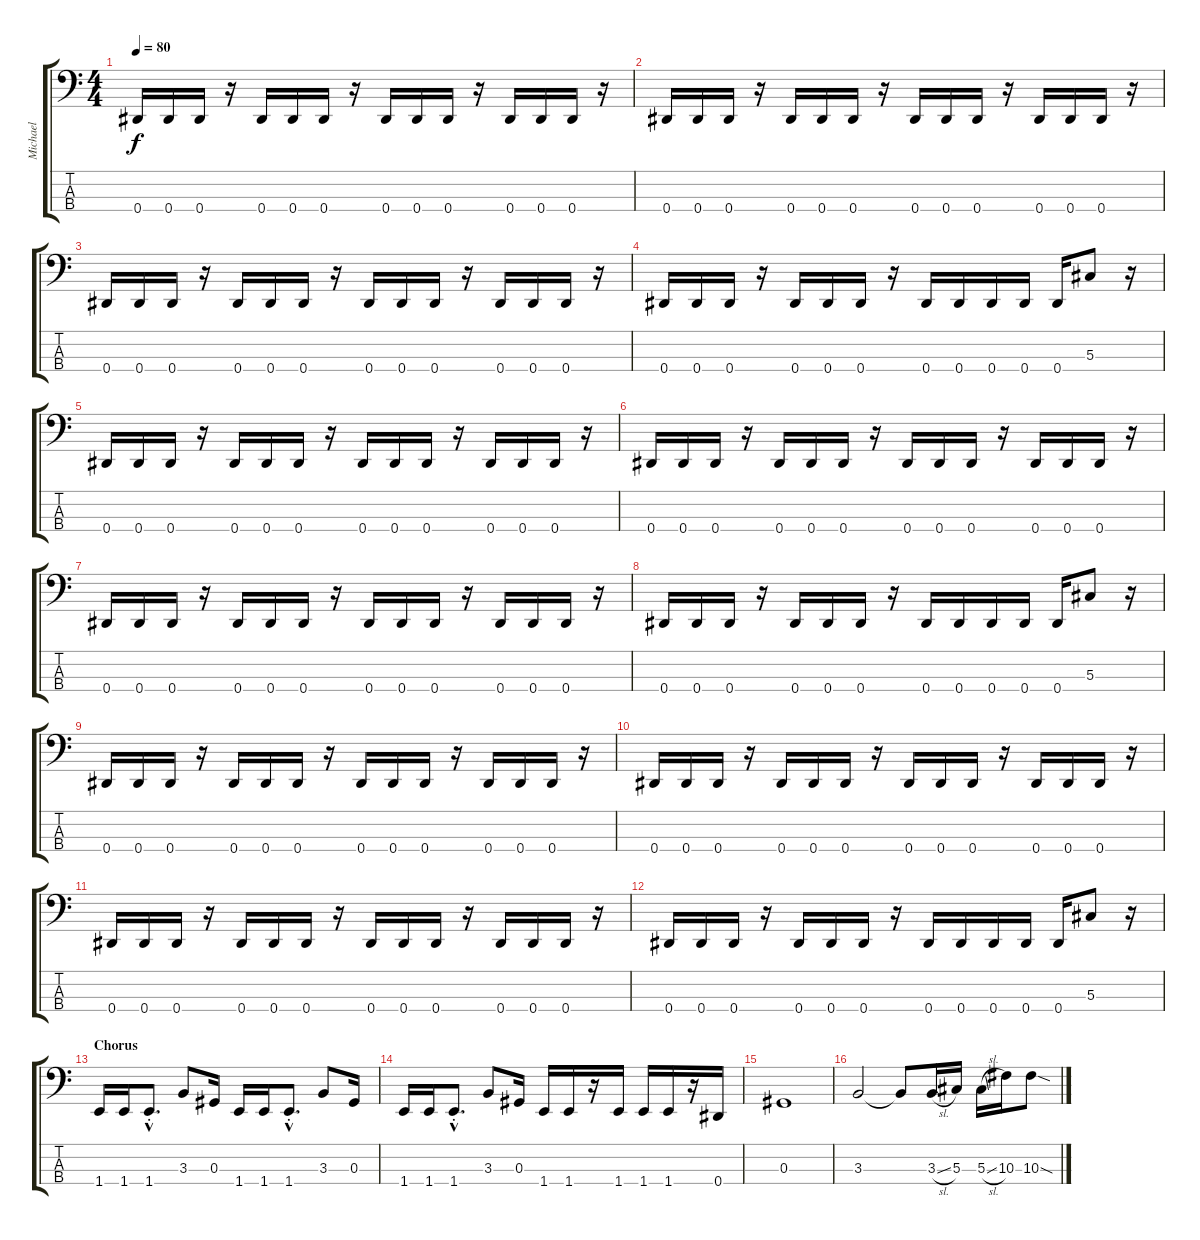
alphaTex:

\track ("Michael" "Michael") {instrument electricbassfinger}
\staff {score tabs}
\tuning (Gb2 Db2 Ab1 Eb1) {hide}
\ts (4 4)
\tempo 80
\clef f4
\ks c
0.4.16{dy f} 0.4.16 0.4.16 r.16 0.4.16 0.4.16 0.4.16 r.16 0.4.16 0.4.16 0.4.16 r.16 0.4.16 0.4.16 0.4.16 r.16 |
0.4.16 0.4.16 0.4.16 r.16 0.4.16 0.4.16 0.4.16 r.16 0.4.16 0.4.16 0.4.16 r.16 0.4.16 0.4.16 0.4.16 r.16 |
0.4.16 0.4.16 0.4.16 r.16 0.4.16 0.4.16 0.4.16 r.16 0.4.16 0.4.16 0.4.16 r.16 0.4.16 0.4.16 0.4.16 r.16 |
0.4.16 0.4.16 0.4.16 r.16 0.4.16 0.4.16 0.4.16 r.16 0.4.16 0.4.16 0.4.16 0.4.16 0.4.16 5.3.8 r.16 |
0.4.16 0.4.16 0.4.16 r.16 0.4.16 0.4.16 0.4.16 r.16 0.4.16 0.4.16 0.4.16 r.16 0.4.16 0.4.16 0.4.16 r.16 |
0.4.16 0.4.16 0.4.16 r.16 0.4.16 0.4.16 0.4.16 r.16 0.4.16 0.4.16 0.4.16 r.16 0.4.16 0.4.16 0.4.16 r.16 |
0.4.16 0.4.16 0.4.16 r.16 0.4.16 0.4.16 0.4.16 r.16 0.4.16 0.4.16 0.4.16 r.16 0.4.16 0.4.16 0.4.16 r.16 |
0.4.16 0.4.16 0.4.16 r.16 0.4.16 0.4.16 0.4.16 r.16 0.4.16 0.4.16 0.4.16 0.4.16 0.4.16 5.3.8 r.16 |
0.4.16 0.4.16 0.4.16 r.16 0.4.16 0.4.16 0.4.16 r.16 0.4.16 0.4.16 0.4.16 r.16 0.4.16 0.4.16 0.4.16 r.16 |
0.4.16 0.4.16 0.4.16 r.16 0.4.16 0.4.16 0.4.16 r.16 0.4.16 0.4.16 0.4.16 r.16 0.4.16 0.4.16 0.4.16 r.16 |
0.4.16 0.4.16 0.4.16 r.16 0.4.16 0.4.16 0.4.16 r.16 0.4.16 0.4.16 0.4.16 r.16 0.4.16 0.4.16 0.4.16 r.16 |
0.4.16 0.4.16 0.4.16 r.16 0.4.16 0.4.16 0.4.16 r.16 0.4.16 0.4.16 0.4.16 0.4.16 0.4.16 5.3.8 r.16 |
\section ("" "Chorus")
1.4.16 1.4.16 1.4{hac st}.8{d} 3.3.8 0.3.16 1.4.16 1.4.16 1.4{hac st}.8{d} 3.3.8 0.3.16 |
1.4.16 1.4.16 1.4{hac st}.8{d} 3.3.8 0.3.16 1.4.16 1.4.16 r.16 1.4.16 1.4.16 1.4.16 r.16 0.4.16 |
0.3.1 |
3.3.2 3.3{t}.8 3.3{sl}.16 5.3.16 5.3{sl}.16 10.3.16 10.3{sod}.8
